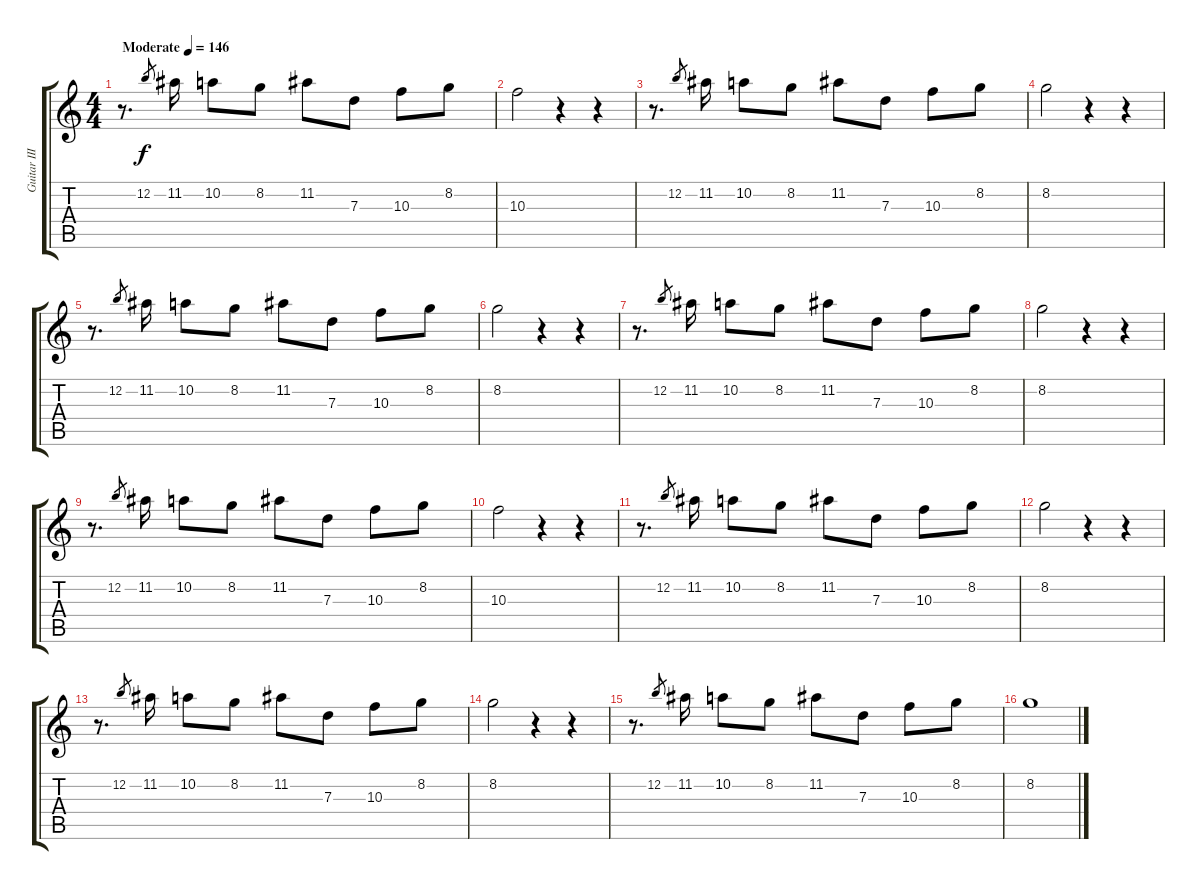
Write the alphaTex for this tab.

\track ("Guitar III" "Guitar III") {instrument overdrivenguitar}
\staff {score tabs}
\tuning (E4 B3 G3 D3 A2 E2) {hide}
\ts (4 4)
\tempo (146 "Moderate")
\clef g2
\ks c
r.8{d dy f instrument overdrivenguitar} 12.2.8{gr} 11.2.16 10.2.8 8.2.8 11.2.8 7.3.8 10.3.8 8.2.8 |
10.3.2 r.4 r.4 |
r.8{d} 12.2.8{gr} 11.2.16 10.2.8 8.2.8 11.2.8 7.3.8 10.3.8 8.2.8 |
8.2.2 r.4 r.4 |
r.8{d} 12.2.8{gr} 11.2.16 10.2.8 8.2.8 11.2.8 7.3.8 10.3.8 8.2.8 |
8.2.2 r.4 r.4 |
r.8{d} 12.2.8{gr} 11.2.16 10.2.8 8.2.8 11.2.8 7.3.8 10.3.8 8.2.8 |
8.2.2 r.4 r.4 |
r.8{d} 12.2.8{gr} 11.2.16 10.2.8 8.2.8 11.2.8 7.3.8 10.3.8 8.2.8 |
10.3.2 r.4 r.4 |
r.8{d} 12.2.8{gr} 11.2.16 10.2.8 8.2.8 11.2.8 7.3.8 10.3.8 8.2.8 |
8.2.2 r.4 r.4 |
r.8{d} 12.2.8{gr} 11.2.16 10.2.8 8.2.8 11.2.8 7.3.8 10.3.8 8.2.8 |
8.2.2 r.4 r.4 |
r.8{d} 12.2.8{gr} 11.2.16 10.2.8 8.2.8 11.2.8 7.3.8 10.3.8 8.2.8 |
8.2.1
